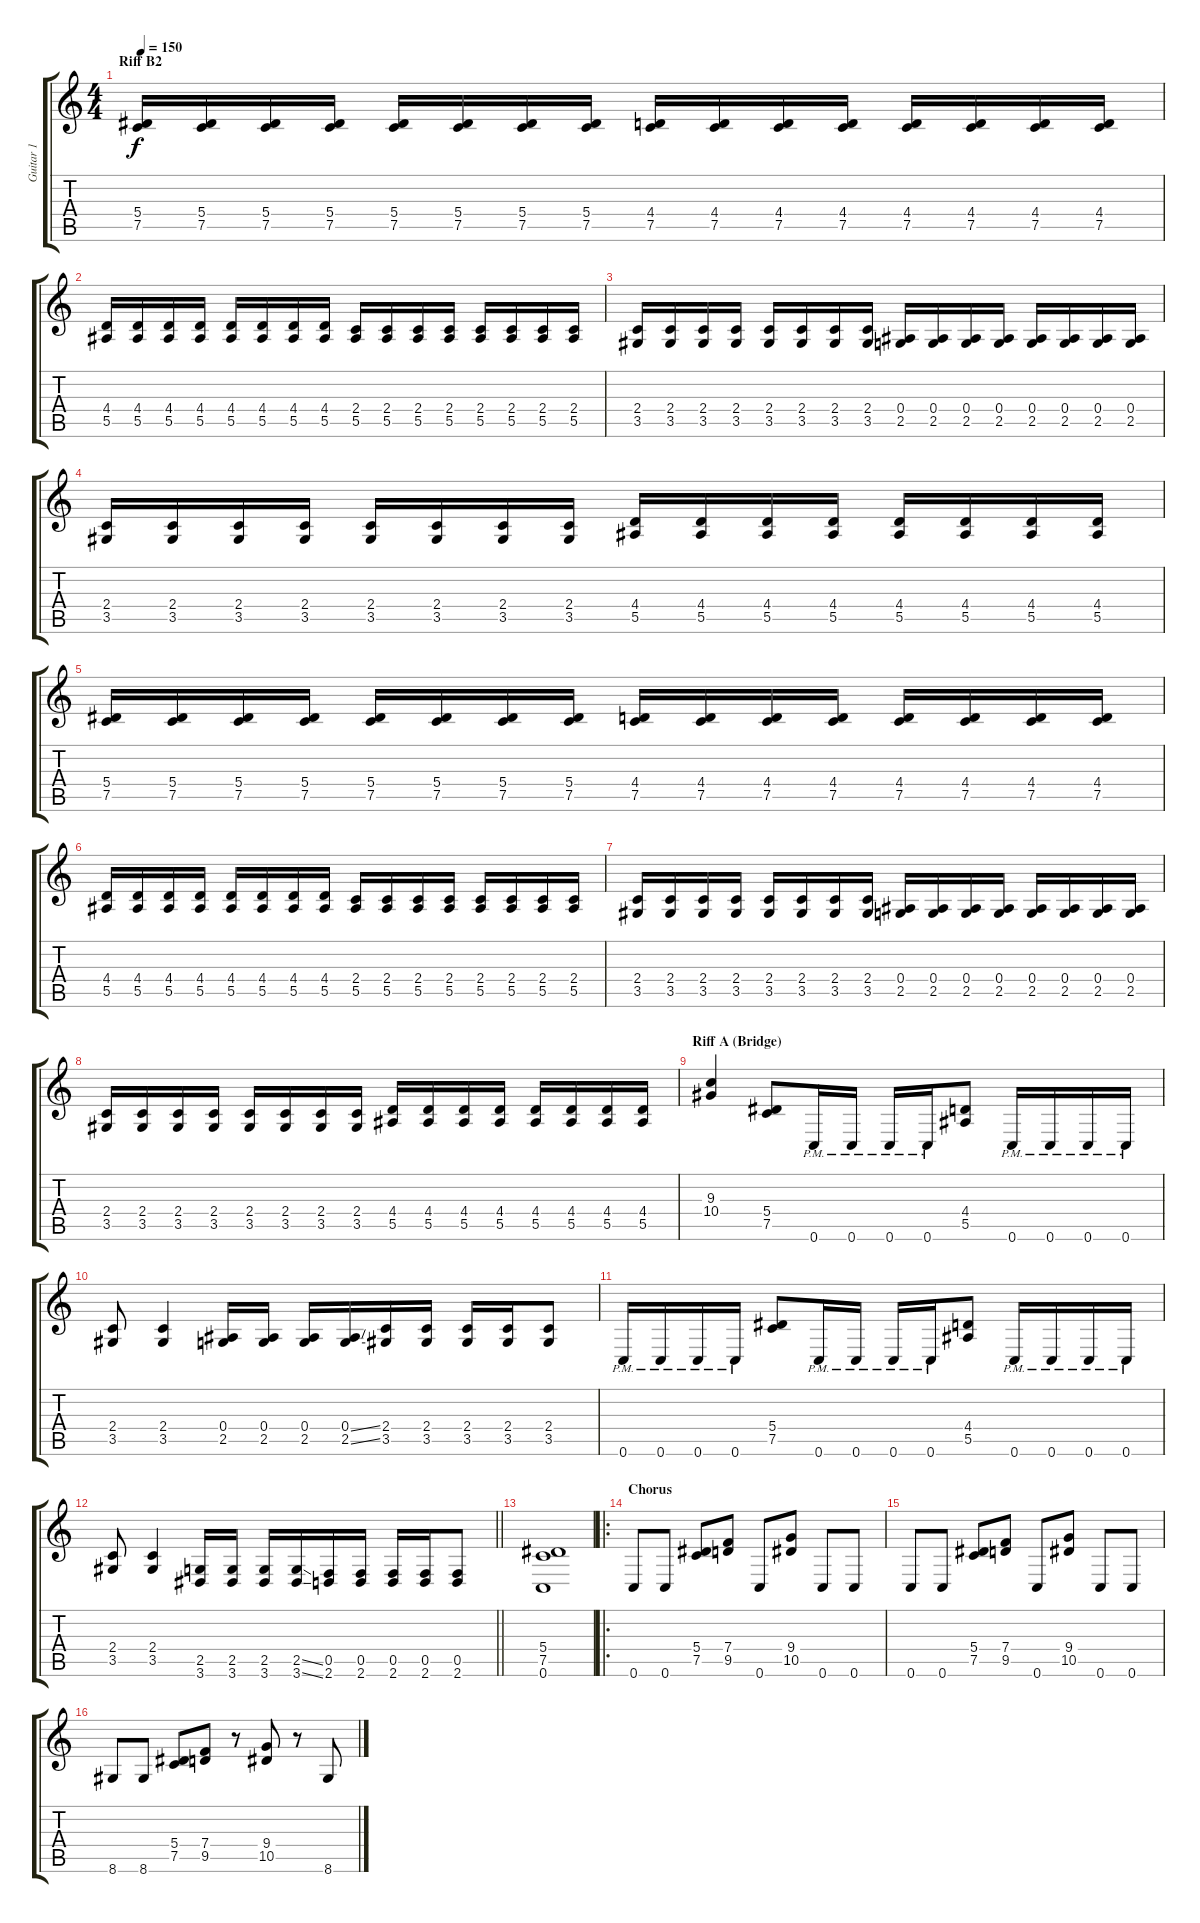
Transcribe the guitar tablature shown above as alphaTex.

\track ("Guitar 1" "Guitar 1") {instrument distortionguitar}
\staff {score tabs}
\tuning (C4 G3 Eb3 Bb2 F2 C2) {hide}
\ts (4 4)
\section ("" "Riff B2")
\tempo 150
\clef g2
\ks c
(5.4 7.5).16{dy f} (5.4 7.5).16 (5.4 7.5).16 (5.4 7.5).16 (5.4 7.5).16 (5.4 7.5).16 (5.4 7.5).16 (5.4 7.5).16 (4.4 7.5).16 (4.4 7.5).16 (4.4 7.5).16 (4.4 7.5).16 (4.4 7.5).16 (4.4 7.5).16 (4.4 7.5).16 (4.4 7.5).16 |
(4.4 5.5).16 (4.4 5.5).16 (4.4 5.5).16 (4.4 5.5).16 (4.4 5.5).16 (4.4 5.5).16 (4.4 5.5).16 (4.4 5.5).16 (2.4 5.5).16 (2.4 5.5).16 (2.4 5.5).16 (2.4 5.5).16 (2.4 5.5).16 (2.4 5.5).16 (2.4 5.5).16 (2.4 5.5).16 |
(2.4 3.5).16 (2.4 3.5).16 (2.4 3.5).16 (2.4 3.5).16 (2.4 3.5).16 (2.4 3.5).16 (2.4 3.5).16 (2.4 3.5).16 (0.4 2.5).16 (0.4 2.5).16 (0.4 2.5).16 (0.4 2.5).16 (0.4 2.5).16 (0.4 2.5).16 (0.4 2.5).16 (0.4 2.5).16 |
(2.4 3.5).16 (2.4 3.5).16 (2.4 3.5).16 (2.4 3.5).16 (2.4 3.5).16 (2.4 3.5).16 (2.4 3.5).16 (2.4 3.5).16 (4.4 5.5).16 (4.4 5.5).16 (4.4 5.5).16 (4.4 5.5).16 (4.4 5.5).16 (4.4 5.5).16 (4.4 5.5).16 (4.4 5.5).16 |
(5.4 7.5).16 (5.4 7.5).16 (5.4 7.5).16 (5.4 7.5).16 (5.4 7.5).16 (5.4 7.5).16 (5.4 7.5).16 (5.4 7.5).16 (4.4 7.5).16 (4.4 7.5).16 (4.4 7.5).16 (4.4 7.5).16 (4.4 7.5).16 (4.4 7.5).16 (4.4 7.5).16 (4.4 7.5).16 |
(4.4 5.5).16 (4.4 5.5).16 (4.4 5.5).16 (4.4 5.5).16 (4.4 5.5).16 (4.4 5.5).16 (4.4 5.5).16 (4.4 5.5).16 (2.4 5.5).16 (2.4 5.5).16 (2.4 5.5).16 (2.4 5.5).16 (2.4 5.5).16 (2.4 5.5).16 (2.4 5.5).16 (2.4 5.5).16 |
(2.4 3.5).16 (2.4 3.5).16 (2.4 3.5).16 (2.4 3.5).16 (2.4 3.5).16 (2.4 3.5).16 (2.4 3.5).16 (2.4 3.5).16 (0.4 2.5).16 (0.4 2.5).16 (0.4 2.5).16 (0.4 2.5).16 (0.4 2.5).16 (0.4 2.5).16 (0.4 2.5).16 (0.4 2.5).16 |
(2.4 3.5).16 (2.4 3.5).16 (2.4 3.5).16 (2.4 3.5).16 (2.4 3.5).16 (2.4 3.5).16 (2.4 3.5).16 (2.4 3.5).16 (4.4 5.5).16 (4.4 5.5).16 (4.4 5.5).16 (4.4 5.5).16 (4.4 5.5).16 (4.4 5.5).16 (4.4 5.5).16 (4.4 5.5).16 |
\section ("" "Riff A (Bridge)")
(9.3 10.4).4 (5.4 7.5).8 0.6{pm}.16 0.6{pm}.16 0.6{pm}.16 0.6{pm}.16 (4.4 5.5).8 0.6{pm}.16 0.6{pm}.16 0.6{pm}.16 0.6{pm}.16 |
(2.4 3.5).8 (2.4 3.5).4 (0.4 2.5).16 (0.4 2.5).16 (0.4 2.5).16 (0.4{ss} 2.5{ss}).16 (2.4 3.5).16 (2.4 3.5).16 (2.4 3.5).16 (2.4 3.5).16 (2.4 3.5).8 |
0.6{pm}.16 0.6{pm}.16 0.6{pm}.16 0.6{pm}.16 (5.4 7.5).8 0.6{pm}.16 0.6{pm}.16 0.6{pm}.16 0.6{pm}.16 (4.4 5.5).8 0.6{pm}.16 0.6{pm}.16 0.6{pm}.16 0.6{pm}.16 |
\barLineRight lightlight
(2.4 3.5).8 (2.4 3.5).4 (2.5 3.6).16 (2.5 3.6).16 (2.5 3.6).16 (2.5{ss} 3.6{ss}).16 (0.5 2.6).16 (0.5 2.6).16 (0.5 2.6).16 (0.5 2.6).16 (0.5 2.6).8 |
(5.4 7.5 0.6).1 |
\ro
\section ("" "Chorus")
0.6.8 0.6.8 (5.4 7.5).8 (7.4 9.5).8 0.6.8 (9.4 10.5).8 0.6.8 0.6.8 |
0.6.8 0.6.8 (5.4 7.5).8 (7.4 9.5).8 0.6.8 (9.4 10.5).8 0.6.8 0.6.8 |
8.6.8 8.6.8 (5.4 7.5).8 (7.4 9.5).8 r.8 (9.4 10.5).8 r.8 8.6.8
